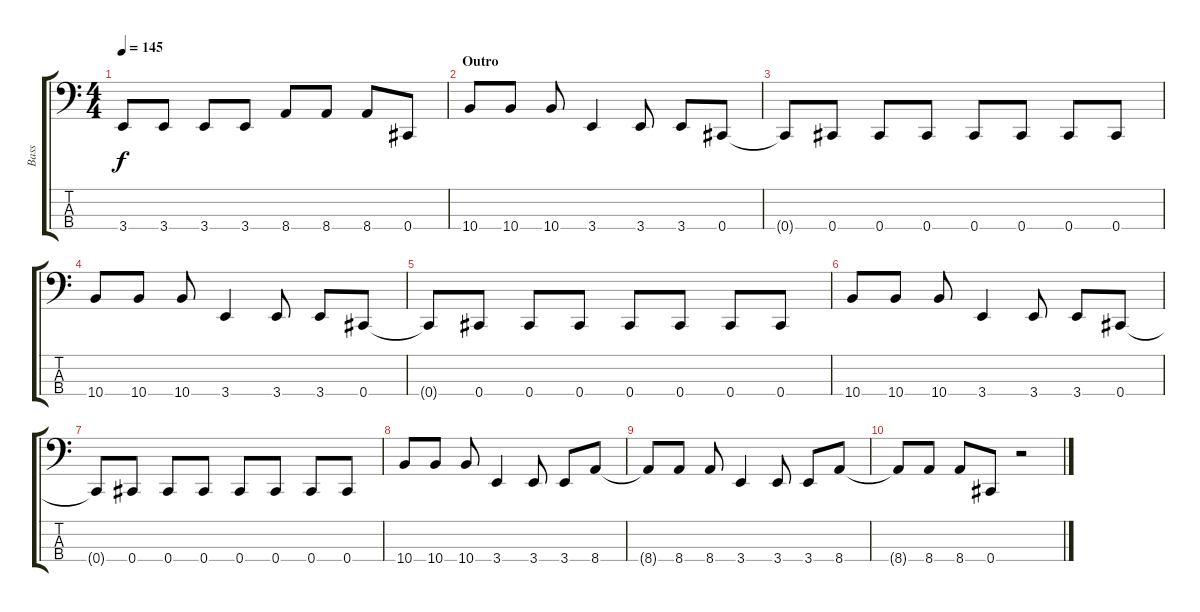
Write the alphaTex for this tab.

\track ("Bass" "Bass") {instrument electricbassfinger}
\staff {score tabs}
\tuning (Gb2 Db2 Ab1 Db1) {hide}
\ts (4 4)
\tempo 145
\clef f4
\ks c
3.4.8{dy f} 3.4.8 3.4.8 3.4.8 8.4.8 8.4.8 8.4.8 0.4.8 |
\section ("" "Outro")
10.4.8 10.4.8 10.4.8 3.4.4 3.4.8 3.4.8 0.4.8 |
0.4{t}.8 0.4.8 0.4.8 0.4.8 0.4.8 0.4.8 0.4.8 0.4.8 |
10.4.8 10.4.8 10.4.8 3.4.4 3.4.8 3.4.8 0.4.8 |
0.4{t}.8 0.4.8 0.4.8 0.4.8 0.4.8 0.4.8 0.4.8 0.4.8 |
10.4.8 10.4.8 10.4.8 3.4.4 3.4.8 3.4.8 0.4.8 |
0.4{t}.8 0.4.8 0.4.8 0.4.8 0.4.8 0.4.8 0.4.8 0.4.8 |
10.4.8 10.4.8 10.4.8 3.4.4 3.4.8 3.4.8 8.4.8 |
8.4{t}.8 8.4.8 8.4.8 3.4.4 3.4.8 3.4.8 8.4.8 |
8.4{t}.8 8.4.8 8.4.8 0.4.8 r.2
